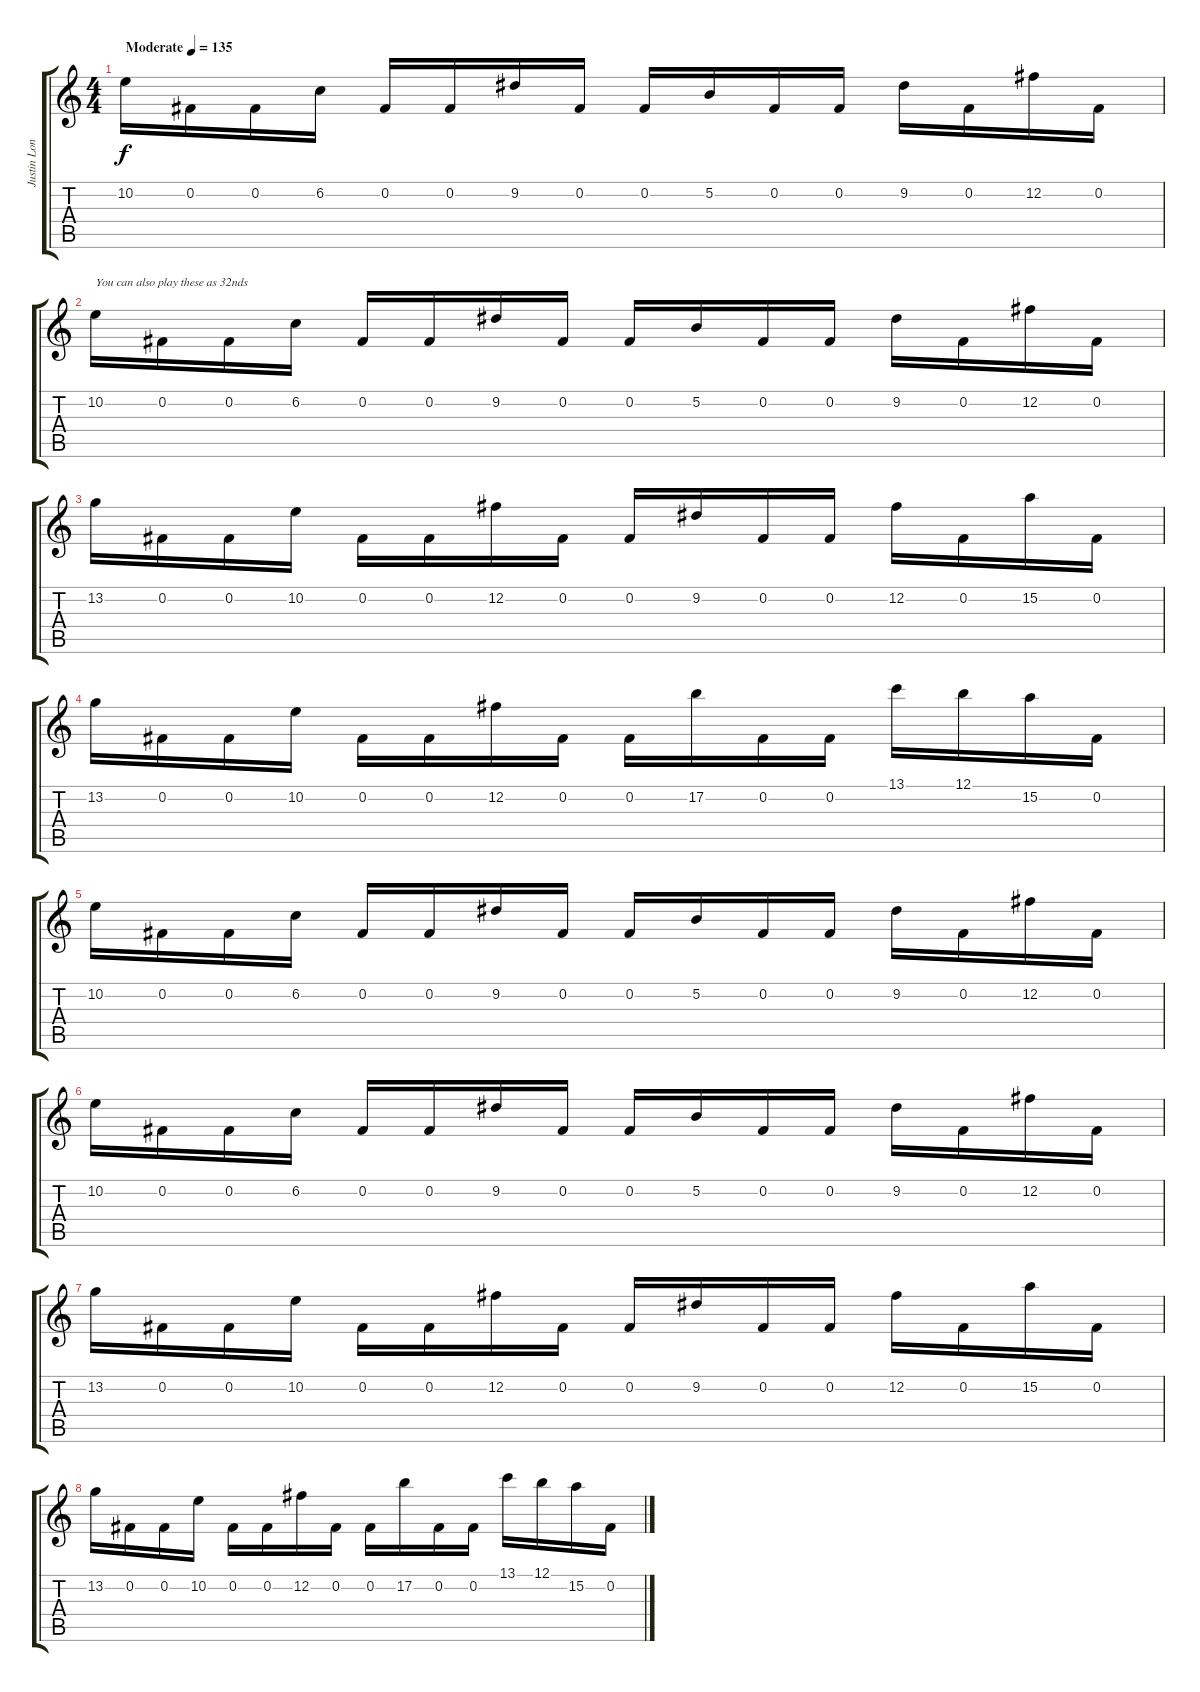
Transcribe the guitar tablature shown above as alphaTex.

\track ("Justin Longshore Lead" "Justin Lon") {instrument distortionguitar}
\staff {score tabs}
\tuning (B3 Gb3 D3 A2 E2 B1) {hide}
\ts (4 4)
\tempo (135 "Moderate")
\clef g2
\ks c
10.2.16{dy f instrument distortionguitar} 0.2.16 0.2.16 6.2.16 0.2.16 0.2.16 9.2.16 0.2.16 0.2.16 5.2.16 0.2.16 0.2.16 9.2.16 0.2.16 12.2.16 0.2.16 |
10.2.16{txt "You can also play these as 32nds"} 0.2.16 0.2.16 6.2.16 0.2.16 0.2.16 9.2.16 0.2.16 0.2.16 5.2.16 0.2.16 0.2.16 9.2.16 0.2.16 12.2.16 0.2.16 |
13.2.16 0.2.16 0.2.16 10.2.16 0.2.16 0.2.16 12.2.16 0.2.16 0.2.16 9.2.16 0.2.16 0.2.16 12.2.16 0.2.16 15.2.16 0.2.16 |
13.2.16 0.2.16 0.2.16 10.2.16 0.2.16 0.2.16 12.2.16 0.2.16 0.2.16 17.2.16 0.2.16 0.2.16 13.1.16 12.1.16 15.2.16 0.2.16 |
10.2.16 0.2.16 0.2.16 6.2.16 0.2.16 0.2.16 9.2.16 0.2.16 0.2.16 5.2.16 0.2.16 0.2.16 9.2.16 0.2.16 12.2.16 0.2.16 |
10.2.16 0.2.16 0.2.16 6.2.16 0.2.16 0.2.16 9.2.16 0.2.16 0.2.16 5.2.16 0.2.16 0.2.16 9.2.16 0.2.16 12.2.16 0.2.16 |
13.2.16 0.2.16 0.2.16 10.2.16 0.2.16 0.2.16 12.2.16 0.2.16 0.2.16 9.2.16 0.2.16 0.2.16 12.2.16 0.2.16 15.2.16 0.2.16 |
13.2.16 0.2.16 0.2.16 10.2.16 0.2.16 0.2.16 12.2.16 0.2.16 0.2.16 17.2.16 0.2.16 0.2.16 13.1.16 12.1.16 15.2.16 0.2.16
